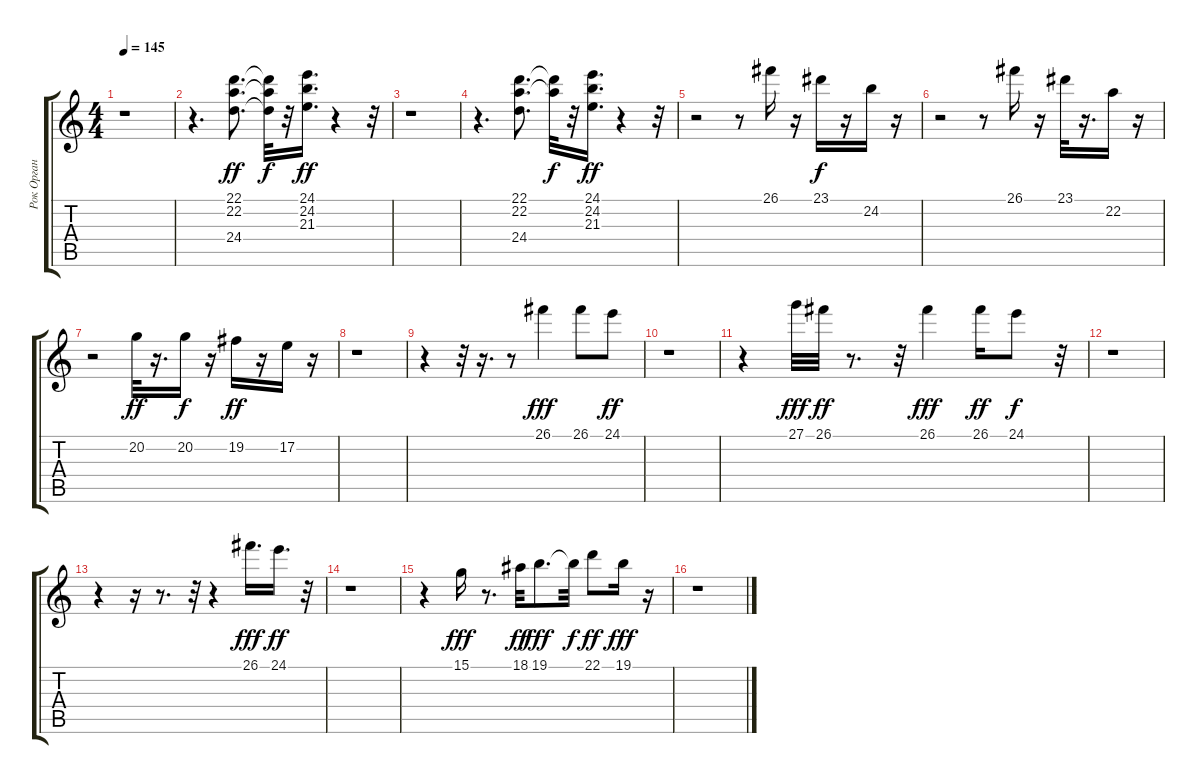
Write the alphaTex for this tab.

\track ("Рок Орган" "Рок Орган") {instrument rockorgan}
\staff {score tabs}
\tuning (E4 B3 G3 D3 A2 E2) {hide}
\ts (4 4)
\tempo 145
\clef g2
\ks c
r.1{dy ff} |
r.4{d} (22.1 22.2 24.4).8{d} (22.1{t} 22.2{t} 24.4{t}).32{dy f} r.32 (24.1 24.2 21.3).16{d dy ff} r.4 r.32 |
r.1 |
r.4{d} (22.1 22.2 24.4).8{d} (22.1{t} 22.2{t}).32{dy f} r.32 (24.1 24.2 21.3).16{d dy ff} r.4 r.32 |
r.2 r.8 26.1.16 r.16 23.1.16{dy f} r.16 24.2.16 r.16 |
r.2 r.8 26.1.16 r.16 23.1.32 r.16{d} 22.2.16 r.16 |
r.2 20.2.32{dy ff} r.16{d} 20.2.16{dy f} r.16 19.2.16{dy ff} r.16 17.2.16 r.16 |
r.1 |
r.4 r.32 r.16{d} r.8 26.1.4{dy fff} 26.1.8 24.1.8{dy ff} |
r.1 |
r.4 27.1.32{dy fff} 26.1.32{dy ff} r.8{d} r.32 26.1.4{dy fff} 26.1.16{dy ff} 24.1.8{dy f} r.32 |
r.1 |
r.4 r.16 r.8{d} r.32 r.4 26.1.16{d dy fff} 24.1.16{d dy ff} r.32 |
r.1 |
r.4 15.1.16{dy fff} r.8{d} 18.1.32{dy ff} 19.1.8{d dy fff} 19.1{t}.32{dy f} 22.1.8{dy ff} 19.1.16{dy fff} r.16 |
r.1
